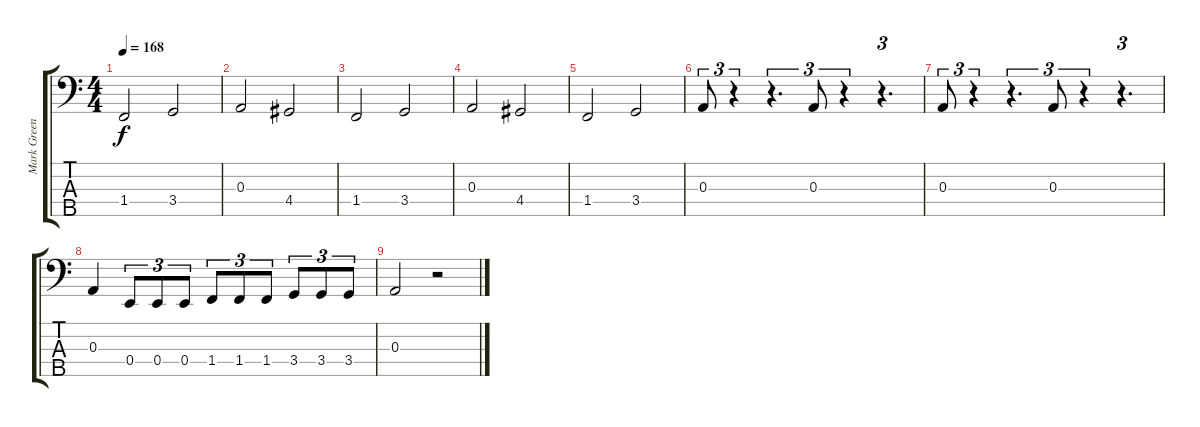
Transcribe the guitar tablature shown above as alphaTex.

\track ("Mark Greenwell" "Mark Green") {instrument electricbasspick}
\staff {score tabs}
\tuning (G2 D2 A1 E1 B0) {hide}
\ts (4 4)
\tempo 168
\clef f4
\ks c
1.4.2{dy f} 3.4.2 |
0.3.2 4.4.2 |
1.4.2 3.4.2 |
0.3.2 4.4.2 |
1.4.2 3.4.2 |
0.3.8{tu (3 2)} r.4{tu (3 2)} r.4{d tu (3 2)} 0.3.8{tu (3 2)} r.4{tu (3 2)} r.4{d tu (3 2)} |
0.3.8{tu (3 2)} r.4{tu (3 2)} r.4{d tu (3 2)} 0.3.8{tu (3 2)} r.4{tu (3 2)} r.4{d tu (3 2)} |
0.3.4 0.4.8{tu (3 2)} 0.4.8{tu (3 2)} 0.4.8{tu (3 2)} 1.4.8{tu (3 2)} 1.4.8{tu (3 2)} 1.4.8{tu (3 2)} 3.4.8{tu (3 2)} 3.4.8{tu (3 2)} 3.4.8{tu (3 2)} |
0.3.2 r.2
